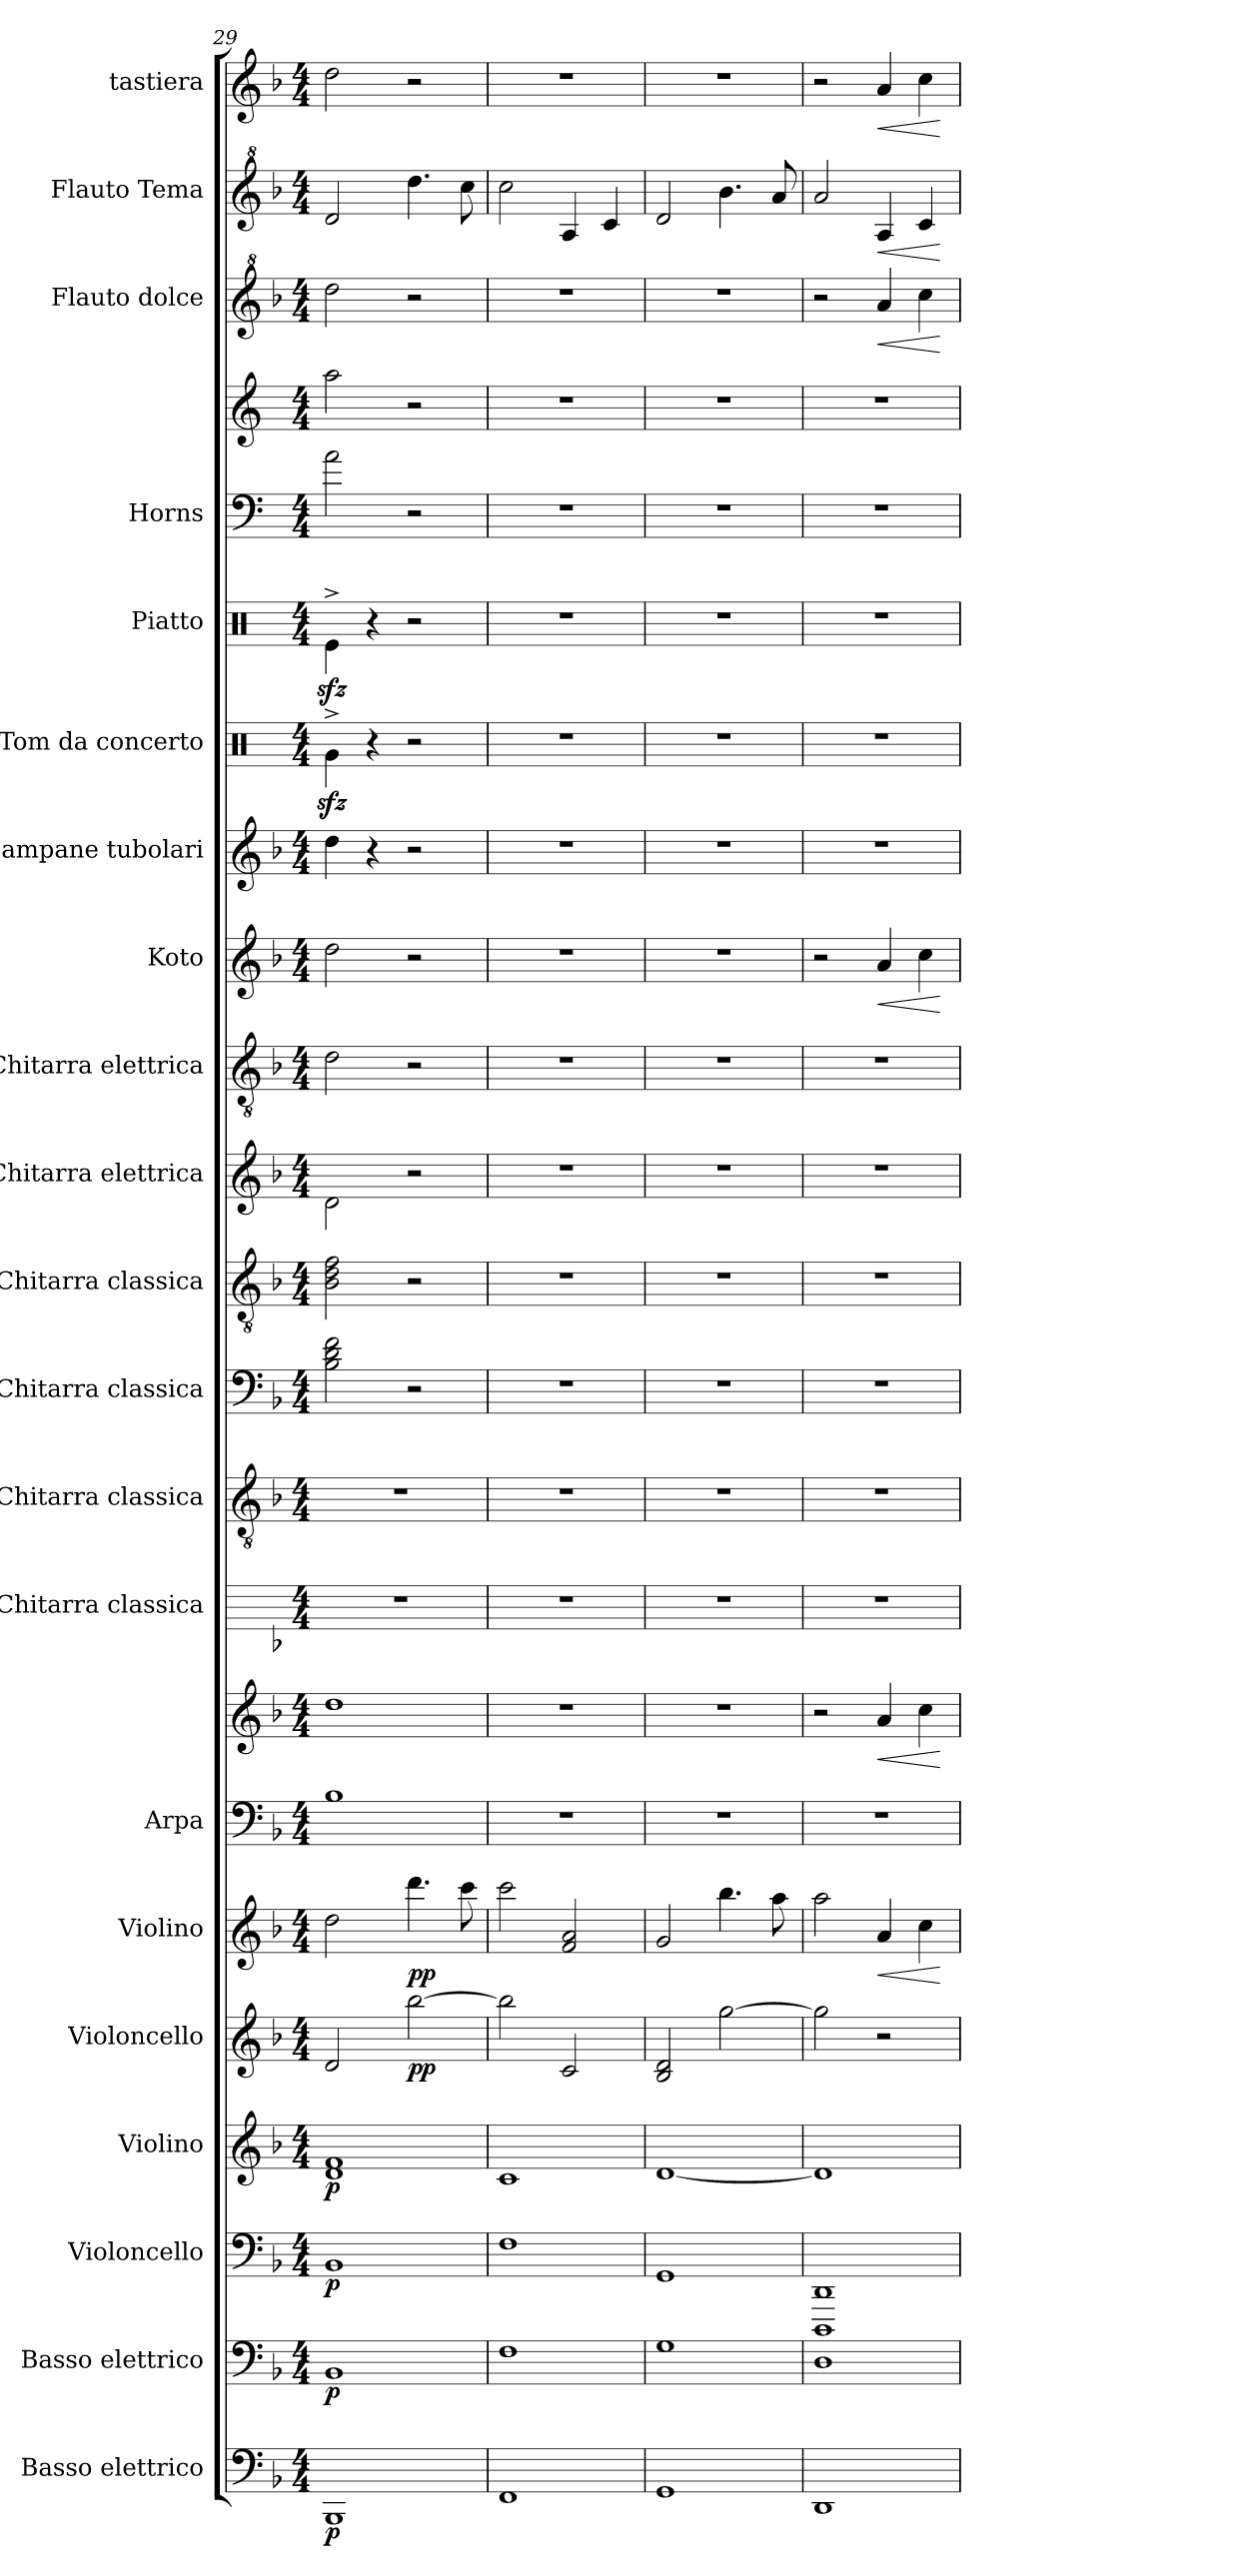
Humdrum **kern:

**kern	**dynam	**kern	**dynam	**kern	**dynam	**kern	**dynam	**kern	**dynam	**kern	**dynam	**kern	**kern	**dynam	**kern	**kern	**kern	**kern	**kern	**kern	**kern	**dynam	**kern	**kern	**kern	**kern	**kern	**kern	**dynam	**kern	**dynam	**kern	**dynam
*part21	*part21	*part20	*part20	*part19	*part19	*part18	*part18	*part17	*part17	*part16	*part16	*part15	*part15	*part15	*part14	*part13	*part12	*part11	*part10	*part9	*part8	*part8	*part7	*part6	*part5	*part4	*part4	*part3	*part3	*part2	*part2	*part1	*part1
*staff23	*staff23	*staff22	*staff22	*staff21	*staff21	*staff20	*staff20	*staff19	*staff19	*staff18	*staff18	*staff17	*staff16	*staff16/17	*staff15	*staff14	*staff13	*staff12	*staff11	*staff10	*staff9	*staff9	*staff8	*staff7	*staff6	*staff5	*staff4	*staff3	*staff3	*staff2	*staff2	*staff1	*staff1
*I"Basso elettrico	*	*I"Basso elettrico	*	*I"Violoncello	*	*I"Violino	*	*I"Violoncello	*	*I"Violino	*	*I"Arpa	*	*	*I"Chitarra classica	*I"Chitarra classica	*I"Chitarra classica	*I"Chitarra classica	*I"Chitarra elettrica	*I"Chitarra elettrica	*I"Koto	*	*I"Campane tubolari	*I"Tom da concerto	*I"Piatto	*I"Horns	*	*I"Flauto dolce	*	*I"Flauto Tema	*	*I"tastiera	*
*I'B. el.	*	*I'B. el.	*	*I'Vc.	*	*I'Vln.	*	*I'Vc.	*	*I'Vln.	*	*I'Ar.	*	*	*I'Chit. cl.	*I'Chit. cl.	*I'Chit. cl.	*I'Chit. cl.	*I'Chit. el.	*I'Chit. el.	*I'Ko.	*	*I'Camp.	*I'Tom conc.	*	*I'Hns.	*	*	*	*I'Fl. Tema	*	*	*
*	*	*clefF4	*	*clefF4	*	*clefG2	*	*clefG2	*	*clefG2	*	*clefF4	*clefG2	*	*	*clefGv2	*	*clefGv2	*	*clefGv2	*clefG2	*	*clefG2	*clefX	*clefX	*clefF4	*clefG2	*clefG^2	*	*clefG^2	*	*clefG2	*
*ITrd7c12	*	*ITrd7c12	*	*	*	*	*	*	*	*	*	*	*	*	*	*	*	*	*	*	*	*	*	*	*	*ITrd4c7	*ITrd4c7	*	*	*	*	*	*
*k[b-]	*	*k[b-]	*	*k[b-]	*	*k[b-]	*	*k[b-]	*	*k[b-]	*	*k[b-]	*k[b-]	*	*k[b-]	*k[b-]	*k[b-]	*k[b-]	*k[b-]	*k[b-]	*k[b-]	*	*k[b-]	*k[]	*k[]	*k[b-]	*k[b-]	*k[b-]	*	*k[b-]	*	*k[b-]	*
*M4/4	*	*M4/4	*	*M4/4	*	*M4/4	*	*M4/4	*	*M4/4	*	*M4/4	*M4/4	*	*M4/4	*M4/4	*M4/4	*M4/4	*M4/4	*M4/4	*M4/4	*	*M4/4	*M4/4	*M4/4	*M4/4	*M4/4	*M4/4	*	*M4/4	*	*M4/4	*
=29	=29	=29	=29	=29	=29	=29	=29	=29	=29	=29	=29	=29	=29	=29	=29	=29	=29	=29	=29	=29	=29	=29	=29	=29	=29	=29	=29	=29	=29	=29	=29	=29	=29
!	!LO:DY:b	!	!LO:DY:b	!	!LO:DY:b	!	!LO:DY:b	!	!	!	!	!	!	!	!	!	!	!	!	!	!	!	!	!	!	!	!	!	!	!	!	!	!
1BBBB-	p	1BBB-	p	1BB-	p	1d 1f	p	2d/	.	2dd\	.	1B-	1dd	.	1r	1r	2B-\ 2d\ 2f\	2B-\ 2d\ 2f\	2d\	2d\	2dd\	.	4dd\	4Rgzz<^\	4Rezz<^\	2d\	2dd\	2ddd\	.	2dd/	.	2dd\	.
.	.	.	.	.	.	.	.	.	.	.	.	.	.	.	.	.	.	.	.	.	.	.	4r	4r	4r	.	.	.	.	.	.	.	.
!	!	!	!	!	!	!	!	!	!LO:DY:b	!	!LO:DY:b	!	!	!	!	!	!	!	!	!	!	!	!	!	!	!	!	!	!	!	!	!	!
.	.	.	.	.	.	.	.	[2bb-\	pp	4.ddd\	pp	.	.	.	.	.	2r	2r	2r	2r	2r	.	2r	2r	2r	2r	2r	2r	.	4.ddd\	.	2r	.
.	.	.	.	.	.	.	.	.	.	8ccc\	.	.	.	.	.	.	.	.	.	.	.	.	.	.	.	.	.	.	.	8ccc\	.	.	.
=30	=30	=30	=30	=30	=30	=30	=30	=30	=30	=30	=30	=30	=30	=30	=30	=30	=30	=30	=30	=30	=30	=30	=30	=30	=30	=30	=30	=30	=30	=30	=30	=30	=30
1FFF	.	1FF	.	1F	.	1c	.	2bb-\]	.	2ccc\	.	1r	1r	.	1r	1r	1r	1r	1r	1r	1r	.	1r	1r	1r	1r	1r	1r	.	2ccc\	.	1r	.
.	.	.	.	.	.	.	.	2c/	.	2f/ 2a/	.	.	.	.	.	.	.	.	.	.	.	.	.	.	.	.	.	.	.	4a/	.	.	.
.	.	.	.	.	.	.	.	.	.	.	.	.	.	.	.	.	.	.	.	.	.	.	.	.	.	.	.	.	.	4cc/	.	.	.
=31	=31	=31	=31	=31	=31	=31	=31	=31	=31	=31	=31	=31	=31	=31	=31	=31	=31	=31	=31	=31	=31	=31	=31	=31	=31	=31	=31	=31	=31	=31	=31	=31	=31
1GGG	.	1GG	.	1GG	.	[1d	.	2B-/ 2d/	.	2g/	.	1r	1r	.	1r	1r	1r	1r	1r	1r	1r	.	1r	1r	1r	1r	1r	1r	.	2dd/	.	1r	.
.	.	.	.	.	.	.	.	[2gg\	.	4.bb-\	.	.	.	.	.	.	.	.	.	.	.	.	.	.	.	.	.	.	.	4.bb-\	.	.	.
.	.	.	.	.	.	.	.	.	.	8aa\	.	.	.	.	.	.	.	.	.	.	.	.	.	.	.	.	.	.	.	8aa/	.	.	.
=32	=32	=32	=32	=32	=32	=32	=32	=32	=32	=32	=32	=32	=32	=32	=32	=32	=32	=32	=32	=32	=32	=32	=32	=32	=32	=32	=32	=32	=32	=32	=32	=32	=32
1DDD	.	1DD	.	1DDD 1DD	.	1d]	.	2gg\]	.	2aa\	.	1r	2r	.	1r	1r	1r	1r	1r	1r	2r	.	1r	1r	1r	1r	1r	2r	.	2aa/	.	2r	.
!	!	!	!	!	!	!	!	!	!	!	!LO:HP:b	!	!	!LO:HP:b	!	!	!	!	!	!	!	!LO:HP:b	!	!	!	!	!	!	!LO:HP:b	!	!LO:HP:b	!	!LO:HP:b
.	.	.	.	.	.	.	.	2r	.	4a/	<	.	4a/	<	.	.	.	.	.	.	4a/	<	.	.	.	.	.	4aa/	<	4a/	<	4a/	<
.	.	.	.	.	.	.	.	.	.	4cc\	.	.	4cc\	.	.	.	.	.	.	.	4cc\	.	.	.	.	.	.	4ccc\	.	4cc/	.	4cc\	.
.	.	.	.	.	.	.	.	.	.	.	[	.	.	[	.	.	.	.	.	.	.	[	.	.	.	.	.	.	[	.	[	.	[
=	=	=	=	=	=	=	=	=	=	=	=	=	=	=	=	=	=	=	=	=	=	=	=	=	=	=	=	=	=	=	=	=	=
*-	*-	*-	*-	*-	*-	*-	*-	*-	*-	*-	*-	*-	*-	*-	*-	*-	*-	*-	*-	*-	*-	*-	*-	*-	*-	*-	*-	*-	*-	*-	*-	*-	*-
